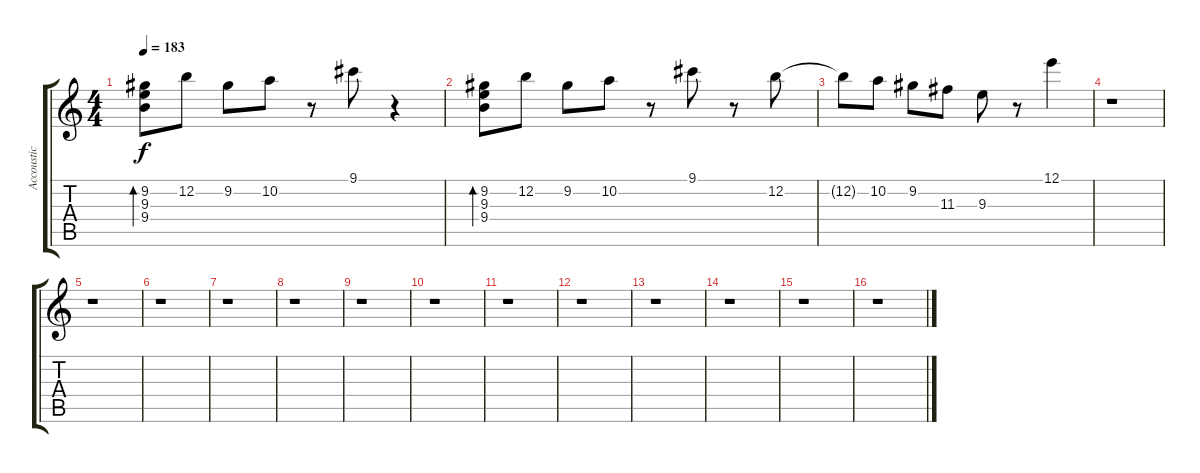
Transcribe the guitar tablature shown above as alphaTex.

\track ("Accoustic G" "Accoustic ") {instrument acousticguitarnylon}
\staff {score tabs}
\tuning (E4 B3 G3 D3 A2 E2) {hide}
\ts (4 4)
\tempo 183
\clef g2
\ks c
(9.2 9.3 9.4).8{bd 240 dy f} 12.2.8 9.2.8 10.2.8 r.8 9.1.8 r.4 |
(9.2 9.3 9.4).8{bd 240} 12.2.8 9.2.8 10.2.8 r.8 9.1.8 r.8 12.2.8 |
12.2{t}.8 10.2.8 9.2.8 11.3.8 9.3.8 r.8 12.1.4 |
r.1 |
r.1 |
r.1 |
r.1 |
r.1 |
r.1 |
r.1 |
r.1 |
r.1 |
r.1 |
r.1 |
r.1 |
r.1
